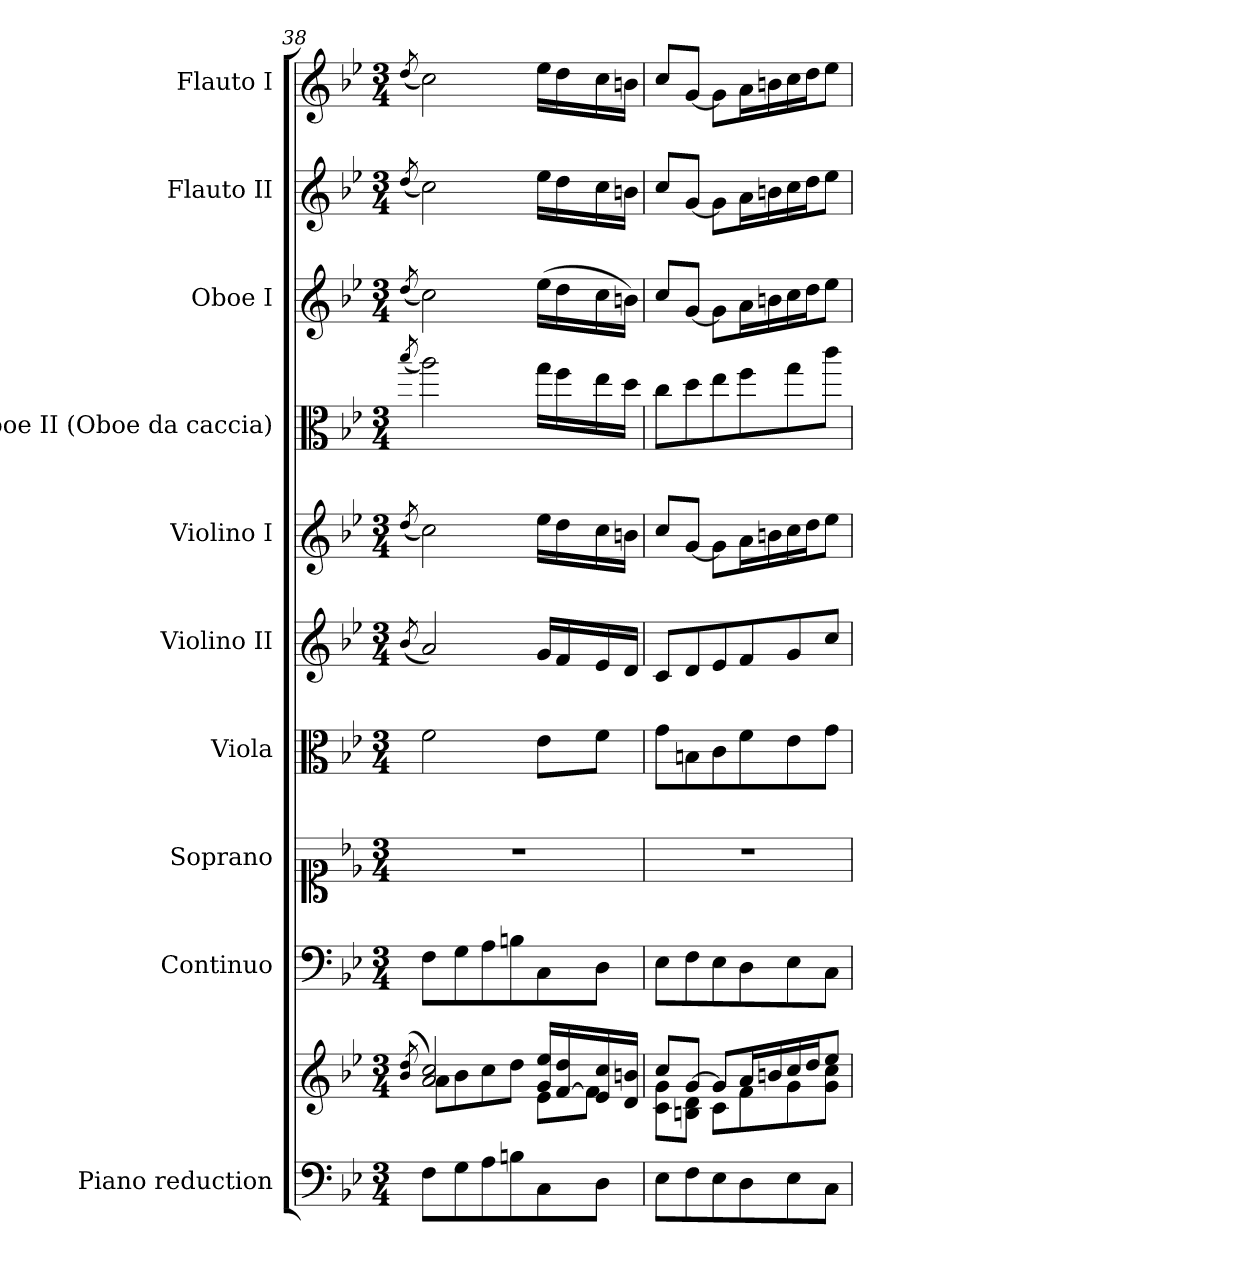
**kern	**kern	**kern	**kern	**kern	**kern	**kern	**kern	**kern	**kern	**kern
*part10	*part10	*part9	*part8	*part7	*part6	*part5	*part4	*part3	*part2	*part1
*staff11	*staff10	*staff9	*staff8	*staff7	*staff6	*staff5	*staff4	*staff3	*staff2	*staff1
*I"Piano reduction	*	*I"Continuo	*I"Soprano	*I"Viola	*I"Violino II	*I"Violino I	*I"Oboe II (Oboe da caccia)	*I"Oboe I	*I"Flauto II	*I"Flauto I
*I'Pno	*	*	*	*I'Vla	*I'Vln	*I'Vln	*	*I'Ob	*I'Fl	*I'Fl
*clefF4	*clefG2	*clefF4	*clefC1	*clefC3	*clefG2	*clefG2	*clefC3	*clefG2	*clefG2	*clefG2
*	*	*	*	*	*	*	*ITrd12c21	*	*	*
*k[b-e-]	*k[b-e-]	*k[b-e-]	*k[b-e-]	*k[b-e-]	*k[b-e-]	*k[b-e-]	*k[b-e-]	*k[b-e-]	*k[b-e-]	*k[b-e-]
*M3/4	*M3/4	*M3/4	*M3/4	*M3/4	*M3/4	*M3/4	*M3/4	*M3/4	*M3/4	*M3/4
=38	=38	=38	=38	=38	=38	=38	=38	=38	=38	=38
.	(>8qb-/ 8qdd/	.	.	.	(<8qb-/	(<8qdd/	(<8qb-/	(<8qdd/	(<8qdd/	(<8qdd/
*	*^	*	*	*	*	*	*	*	*	*
8F\L	2a/ 2cc/)	8a\L	8F\L	2.r	2f\	2a/)	2cc\)	2a\)	2cc\)	2cc\)	2cc\)
8G\	.	8b-\	8G\	.	.	.	.	.	.	.	.
8A\	.	8cc\	8A\	.	.	.	.	.	.	.	.
8Bn\	.	8dd\J	8Bn\	.	.	.	.	.	.	.	.
8C\	16g/ 16ee-/LL	8e-\L	8C\	.	8e-\L	16g/LL	16ee-\LL	16g\LL	(>16ee-\LL	16ee-\LL	16ee-\LL
.	[16f/ 16dd/	.	.	.	.	16f/	16dd\	16f\	16dd\	16dd\	16dd\
8D\J	16e-/ 16cc/	8f\J]	8D\J	.	8f\J	16e-/	16cc\	16e-\	16cc\	16cc\	16cc\
.	16d/ 16bn/JJ	.	.	.	.	16d/JJ	16bn\JJ	16d\JJ	16bn\JJ)	16bn\JJ	16bn\JJ
=39	=39	=39	=39	=39	=39	=39	=39	=39	=39	=39	=39
8E-\L	8cc/L	8c\ 8g\L	8E-\L	2.r	8g\L	8c/L	8cc/L	8c\L	8cc/L	8cc/L	8cc/L
8F\	[8g/J	8Bn\ 8d\J	8F\	.	8Bn\	8d/	[8g/J	8d\	[8g/J	[8g/J	[8g/J
8E-\	8g/L]	8c\L	8E-\	.	8c\	8e-/	8g\L]	8e-\	8g\L]	8g\L]	8g\L]
8D\	16a/L	8f\	8D\	.	8f\	8f/	16a\L	8f\	16a\L	16a\L	16a\L
.	16bn/	.	.	.	.	.	16bn\	.	16bn\	16bn\	16bn\
8E-\	16cc/	8g\	8E-\	.	8e-\	8g/	16cc\	8g\	16cc\	16cc\	16cc\
.	16dd/J	.	.	.	.	.	16dd\J	.	16dd\J	16dd\J	16dd\J
8C\J	8ee-/J	8g\ 8cc\J	8C\J	.	8g\J	8cc/J	8ee-\J	8cc\J	8ee-\J	8ee-\J	8ee-\J
*	*v	*v	*	*	*	*	*	*	*	*	*
=	=	=	=	=	=	=	=	=	=	=
*-	*-	*-	*-	*-	*-	*-	*-	*-	*-	*-
